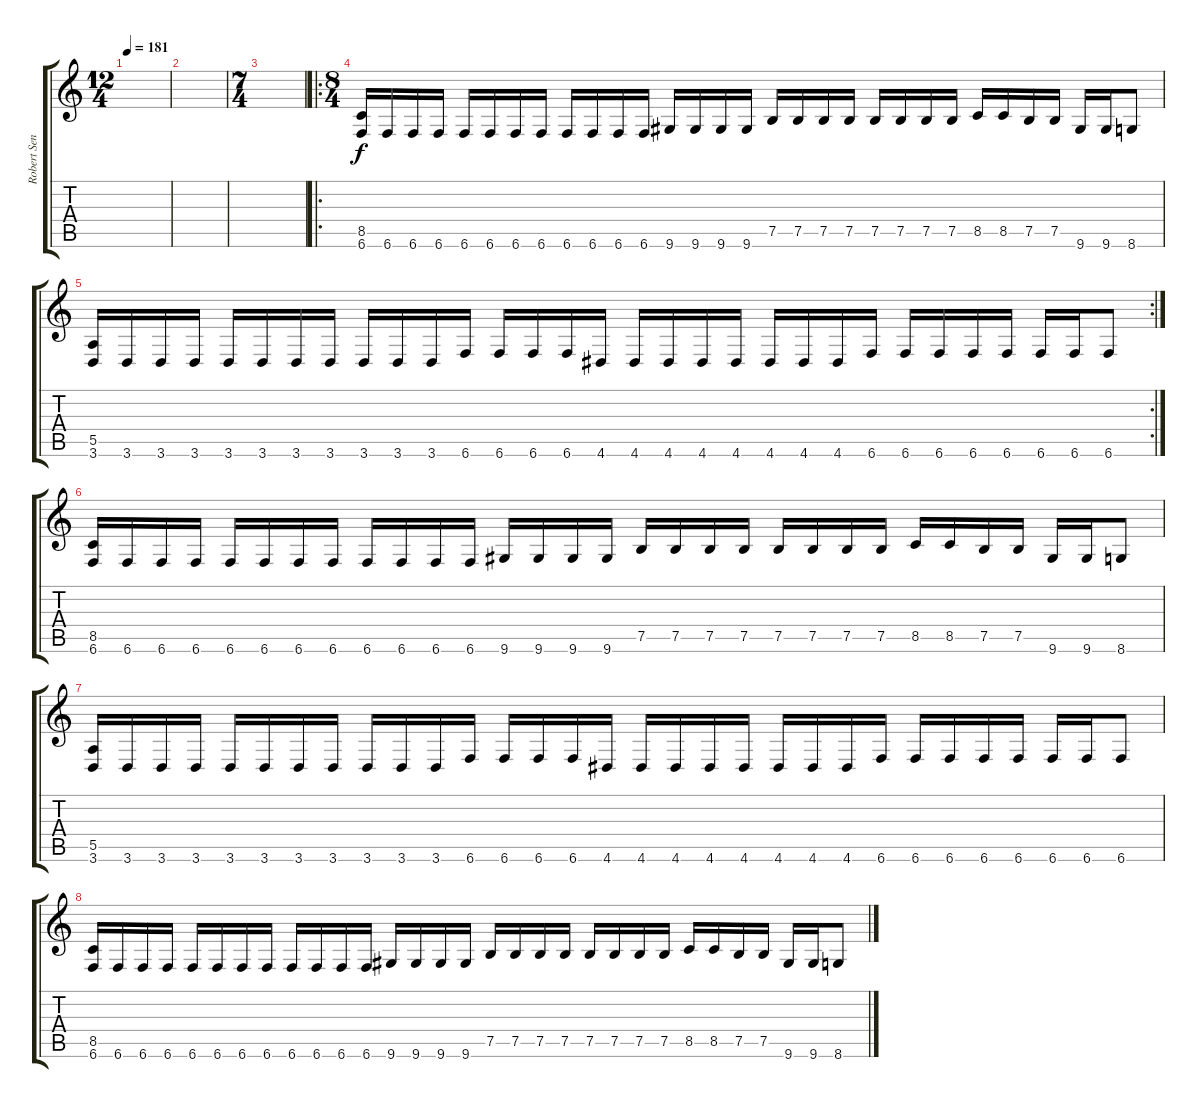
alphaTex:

\track ("Robert Senneback" "Robert Sen") {instrument distortionguitar}
\staff {score tabs}
\tuning (B3 Gb3 D3 A2 E2 B1) {hide}
\ts (12 4)
\tempo 181
\clef g2
\ks c
|
|
\ts (7 4)
|
\ro
\ts (8 4)
(8.5 6.6).16 6.6.16 6.6.16 6.6.16 6.6.16 6.6.16 6.6.16 6.6.16 6.6.16 6.6.16 6.6.16 6.6.16 9.6.16 9.6.16 9.6.16 9.6.16 7.5.16 7.5.16 7.5.16 7.5.16 7.5.16 7.5.16 7.5.16 7.5.16 8.5.16 8.5.16 7.5.16 7.5.16 9.6.16 9.6.16 8.6.8 |
\rc 2
(5.5 3.6).16 3.6.16 3.6.16 3.6.16 3.6.16 3.6.16 3.6.16 3.6.16 3.6.16 3.6.16 3.6.16 6.6.16 6.6.16 6.6.16 6.6.16 4.6.16 4.6.16 4.6.16 4.6.16 4.6.16 4.6.16 4.6.16 4.6.16 6.6.16 6.6.16 6.6.16 6.6.16 6.6.16 6.6.16 6.6.16 6.6.8 |
(8.5 6.6).16 6.6.16 6.6.16 6.6.16 6.6.16 6.6.16 6.6.16 6.6.16 6.6.16 6.6.16 6.6.16 6.6.16 9.6.16 9.6.16 9.6.16 9.6.16 7.5.16 7.5.16 7.5.16 7.5.16 7.5.16 7.5.16 7.5.16 7.5.16 8.5.16 8.5.16 7.5.16 7.5.16 9.6.16 9.6.16 8.6.8 |
(5.5 3.6).16 3.6.16 3.6.16 3.6.16 3.6.16 3.6.16 3.6.16 3.6.16 3.6.16 3.6.16 3.6.16 6.6.16 6.6.16 6.6.16 6.6.16 4.6.16 4.6.16 4.6.16 4.6.16 4.6.16 4.6.16 4.6.16 4.6.16 6.6.16 6.6.16 6.6.16 6.6.16 6.6.16 6.6.16 6.6.16 6.6.8 |
(8.5 6.6).16 6.6.16 6.6.16 6.6.16 6.6.16 6.6.16 6.6.16 6.6.16 6.6.16 6.6.16 6.6.16 6.6.16 9.6.16 9.6.16 9.6.16 9.6.16 7.5.16 7.5.16 7.5.16 7.5.16 7.5.16 7.5.16 7.5.16 7.5.16 8.5.16 8.5.16 7.5.16 7.5.16 9.6.16 9.6.16 8.6.8
